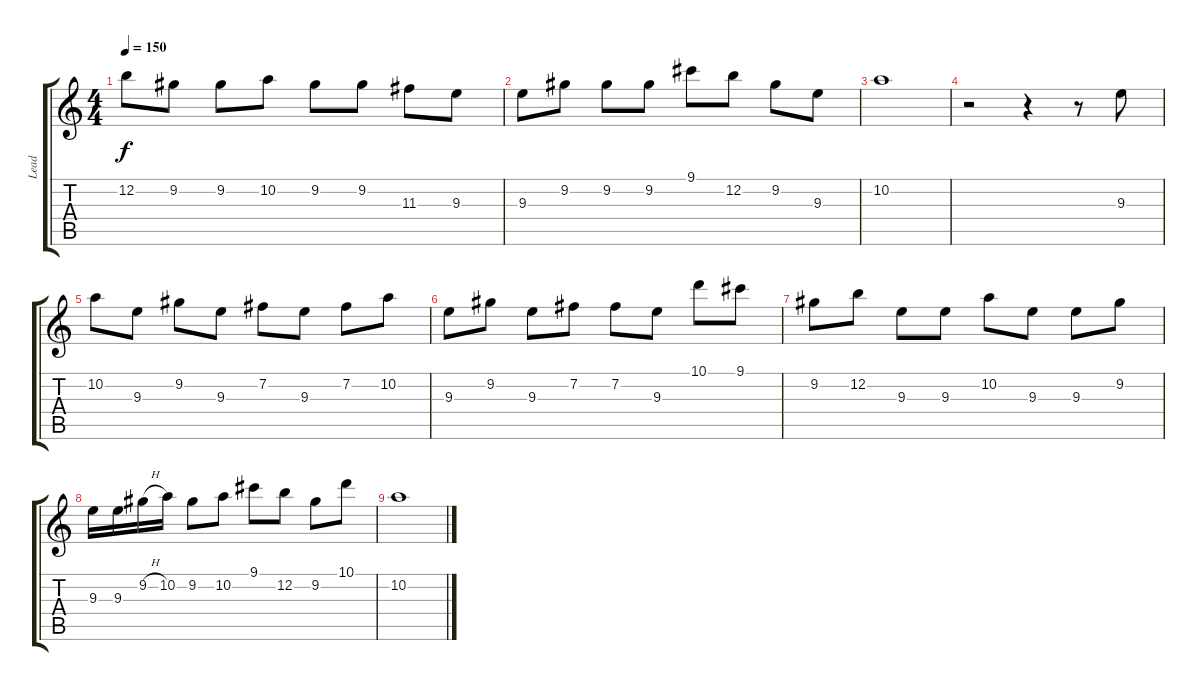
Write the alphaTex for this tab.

\track ("Lead" "Lead") {instrument distortionguitar}
\staff {score tabs}
\tuning (E4 B3 G3 D3 A2 D2) {hide}
\ts (4 4)
\tempo 150
\clef g2
\ks c
12.2.8{dy f} 9.2.8 9.2.8 10.2.8 9.2.8 9.2.8 11.3.8 9.3.8 |
9.3.8 9.2.8 9.2.8 9.2.8 9.1.8 12.2.8 9.2.8 9.3.8 |
10.2.1 |
r.2 r.4 r.8 9.3.8 |
10.2.8 9.3.8 9.2.8 9.3.8 7.2.8 9.3.8 7.2.8 10.2.8 |
9.3.8 9.2.8 9.3.8 7.2.8 7.2.8 9.3.8 10.1.8 9.1.8 |
9.2.8 12.2.8 9.3.8 9.3.8 10.2.8 9.3.8 9.3.8 9.2.8 |
9.3.16 9.3.16 9.2{h}.16 10.2.16 9.2.8 10.2.8 9.1.8 12.2.8 9.2.8 10.1.8 |
10.2.1
